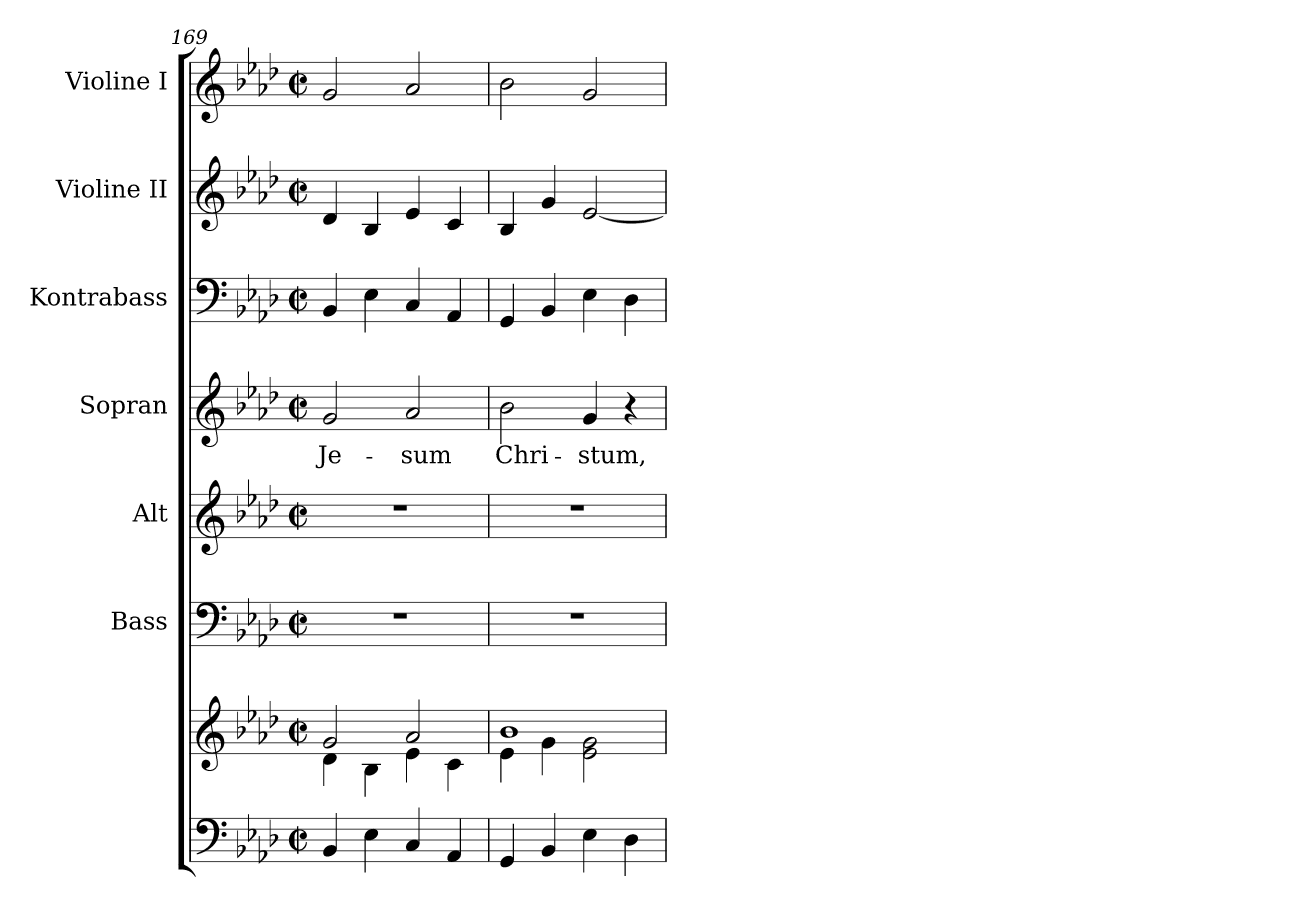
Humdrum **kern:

**kern	**kern	**kern	**kern	**kern	**text	**kern	**kern	**kern
*part7	*part7	*part6	*part5	*part4	*part4	*part3	*part2	*part1
*staff8	*staff7	*staff6	*staff5	*staff4	*staff4	*staff3	*staff2	*staff1
*	*	*I"Bass	*I"Alt	*I"Sopran	*	*I"Kontrabass	*I"Violine II	*I"Violine I
*	*	*I'B.	*I'A.	*I'S.	*	*I'Kb.	*I'Vl. II	*I'Vl. I
*clefF4	*clefG2	*clefF4	*clefG2	*clefG2	*	*clefF4	*clefG2	*clefG2
*	*	*	*	*	*	*ITrd7c12	*	*
*k[b-e-a-d-]	*k[b-e-a-d-]	*k[b-e-a-d-]	*k[b-e-a-d-]	*k[b-e-a-d-]	*	*k[b-e-a-d-]	*k[b-e-a-d-]	*k[b-e-a-d-]
*A-:	*A-:	*A-:	*A-:	*A-:	*	*A-:	*A-:	*A-:
*M2/2	*M2/2	*M2/2	*M2/2	*M2/2	*	*M2/2	*M2/2	*M2/2
*met(c|)	*met(c|)	*met(c|)	*met(c|)	*met(c|)	*	*met(c|)	*met(c|)	*met(c|)
=169	=169	=169	=169	=169	=169	=169	=169	=169
*	*^	*	*	*	*	*	*	*
!	!	!	!	!	!	!LO:LY:b	!	!	!
4BB-/	2g/	4d-\	1r	1r	2g/	Je-	4BBB-/	4d-/	2g/
4E-\	.	4B-\	.	.	.	.	4EE-\	4B-/	.
!	!	!	!	!	!	!LO:LY:b	!	!	!
4C/	2a-/	4e-\	.	.	2a-/	-sum	4CC/	4e-/	2a-/
4AA-/	.	4c\	.	.	.	.	4AAA-/	4c/	.
=170	=170	=170	=170	=170	=170	=170	=170	=170	=170
!	!	!	!	!	!	!LO:LY:b	!	!	!
4GG/	1b-	4e-\	1r	1r	2b-\	Chri-	4GGG/	4B-/	2b-\
4BB-/	.	4g\	.	.	.	.	4BBB-/	4g/	.
!	!	!	!	!	!	!LO:LY:b	!	!	!
4E-\	.	2e-\ 2g\	.	.	4g/	-stum,	4EE-\	[2e-/	2g/
4D-\	.	.	.	.	4r	.	4DD-\	.	.
*	*v	*v	*	*	*	*	*	*	*
=	=	=	=	=	=	=	=	=
*-	*-	*-	*-	*-	*-	*-	*-	*-
